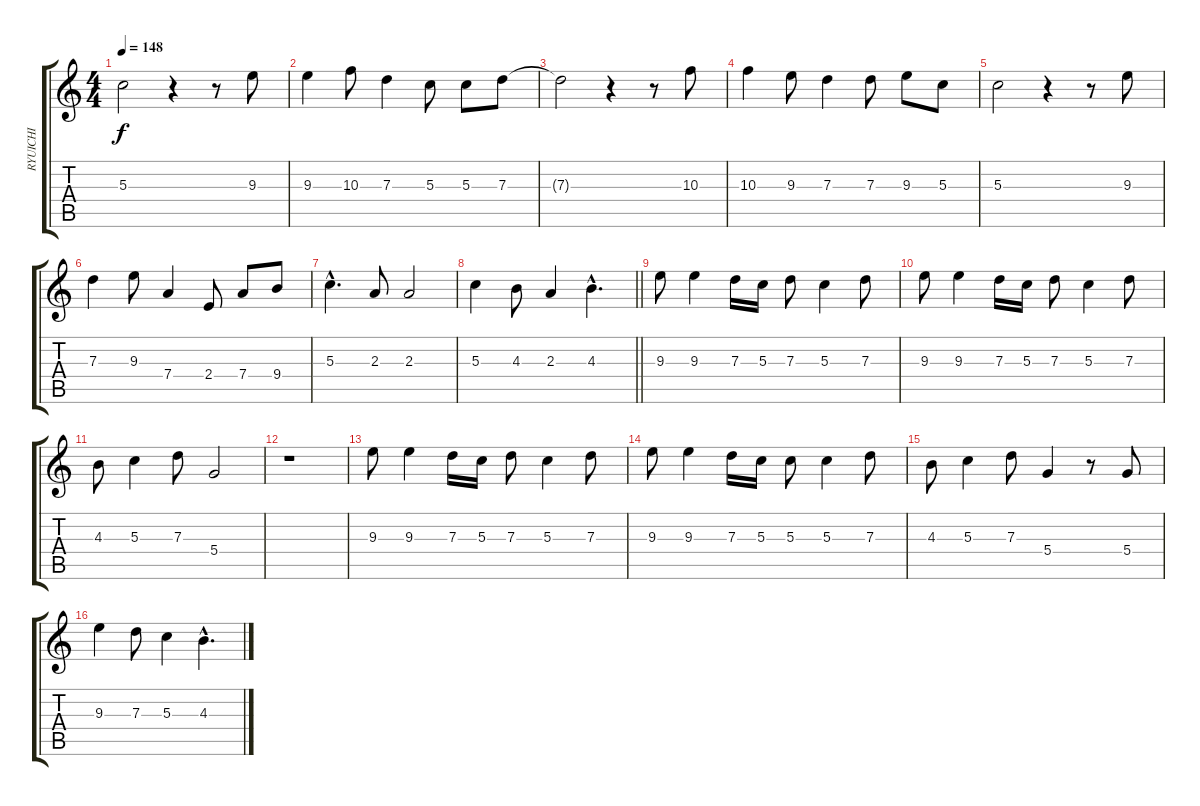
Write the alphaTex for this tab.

\track ("RYUICHI" "RYUICHI") {instrument acousticguitarnylon}
\staff {score tabs}
\tuning (E4 B3 G3 D3 A2 E2) {hide}
\ts (4 4)
\tempo 148
\clef g2
\ks c
5.3.2{dy f} r.4 r.8 9.3.8 |
9.3.4 10.3.8 7.3.4 5.3.8 5.3.8 7.3.8 |
7.3{t}.2 r.4 r.8 10.3.8 |
10.3.4 9.3.8 7.3.4 7.3.8 9.3.8 5.3.8 |
5.3.2 r.4 r.8 9.3.8 |
7.3.4 9.3.8 7.4.4 2.4.8 7.4.8 9.4.8 |
5.3{hac}.4{d} 2.3.8 2.3.2 |
\barLineRight lightlight
5.3.4 4.3.8 2.3.4 4.3{hac}.4{d} |
9.3.8 9.3.4 7.3.16 5.3.16 7.3.8 5.3.4 7.3.8 |
9.3.8 9.3.4 7.3.16 5.3.16 7.3.8 5.3.4 7.3.8 |
4.3.8 5.3.4 7.3.8 5.4.2 |
r.1 |
9.3.8 9.3.4 7.3.16 5.3.16 7.3.8 5.3.4 7.3.8 |
9.3.8 9.3.4 7.3.16 5.3.16 5.3.8 5.3.4 7.3.8 |
4.3.8 5.3.4 7.3.8 5.4.4 r.8 5.4.8 |
9.3.4 7.3.8 5.3.4 4.3{hac}.4{d}
